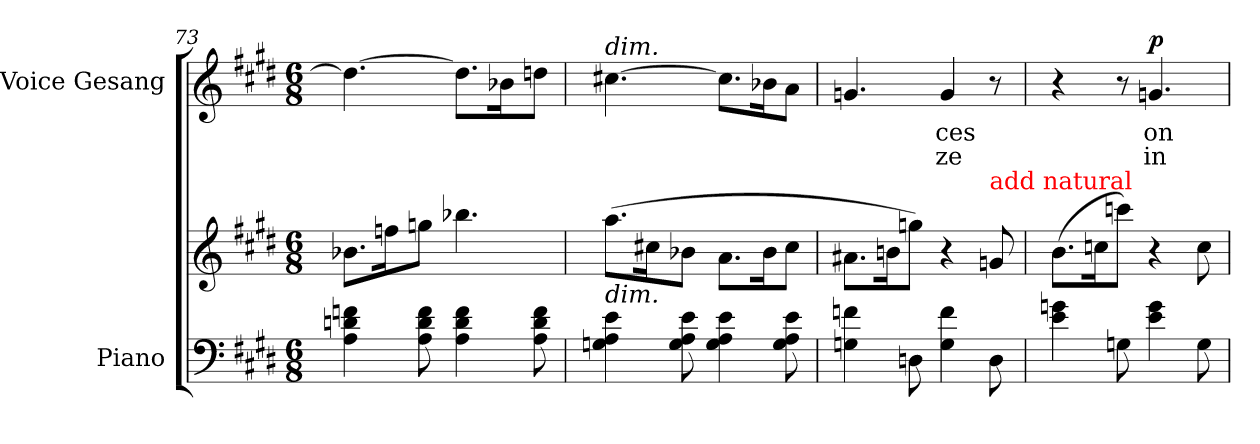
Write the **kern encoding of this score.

**kern	**kern	**kern	**text	**text	**dynam
*part2	*part2	*part1	*part1	*part1	*part1
*staff3	*staff2	*staff1	*staff1	*staff1	*staff1
*I"Piano	*	*I"Voice Gesang	*	*	*
*I'Pno	*	*	*	*	*
*clefF4	*clefG2	*clefG2	*	*	*
*k[f#c#g#d#]	*k[f#c#g#d#]	*k[f#c#g#d#]	*	*	*
*M6/8	*M6/8	*M6/8	*	*	*
=73	=73	=73	=73	=73	=73
4A\ 4dn\ 4fn\	8.b-X\L	4.dd\_	.	.	.
.	16ffn\K	.	.	.	.
8A\ 8d\ 8f\	8ggn\J	.	.	.	.
4A\ 4d\ 4f\	4.bb-X\	8.dd\L]	.	.	.
.	.	16b-X\K	.	.	.
8A\ 8d\ 8f\	.	8ddn\J	.	.	.
=74	=74	=74	=74	=74	=74
!	!	!LO:TX:a:i:t=dim.	!	!	!
!	!LO:TX:b:i:t=dim.	!	!	!	!
4Gnj\ 4A\ 4e\	(8.aa\L	[4.cc#X\	.	.	.
.	16cc#X\K	.	.	.	.
8G\ 8A\ 8e\	8b-X\J	.	.	.	.
4G\ 4A\ 4e\	8.a\L	8.cc#\L]	.	.	.
.	16b-\K	16b-X\K	.	.	.
8G\ 8A\ 8e\	8cc#\J	8a\J	.	.	.
=75	=75	=75	=75	=75	=75
4Gn\ 4fn\	8.a#X\L	4.gn/	.	.	.
.	16bn\K	.	.	.	.
8Dn\	8ggn\J)	.	.	.	.
4G\ 4f\	4r	4g/	-ces	-ze	.
!	!LO:TX:a:color=#FF0003:t=add natural	!	!	!	!
8D\	8gn/	8r	.	.	.
=76	=76	=76	=76	=76	=76
4e\ 4gn\	(8.b\L	4r	.	.	.
.	16ccn\K	.	.	.	.
8Gn\	8cccn\J)	8r	.	.	.
!	!	!	!	!	!LO:DY:a
4e\ 4g\	4r	4.gn/	on	in	p
8G\	8cc\	.	.	.	.
=	=	=	=	=	=
*-	*-	*-	*-	*-	*-
